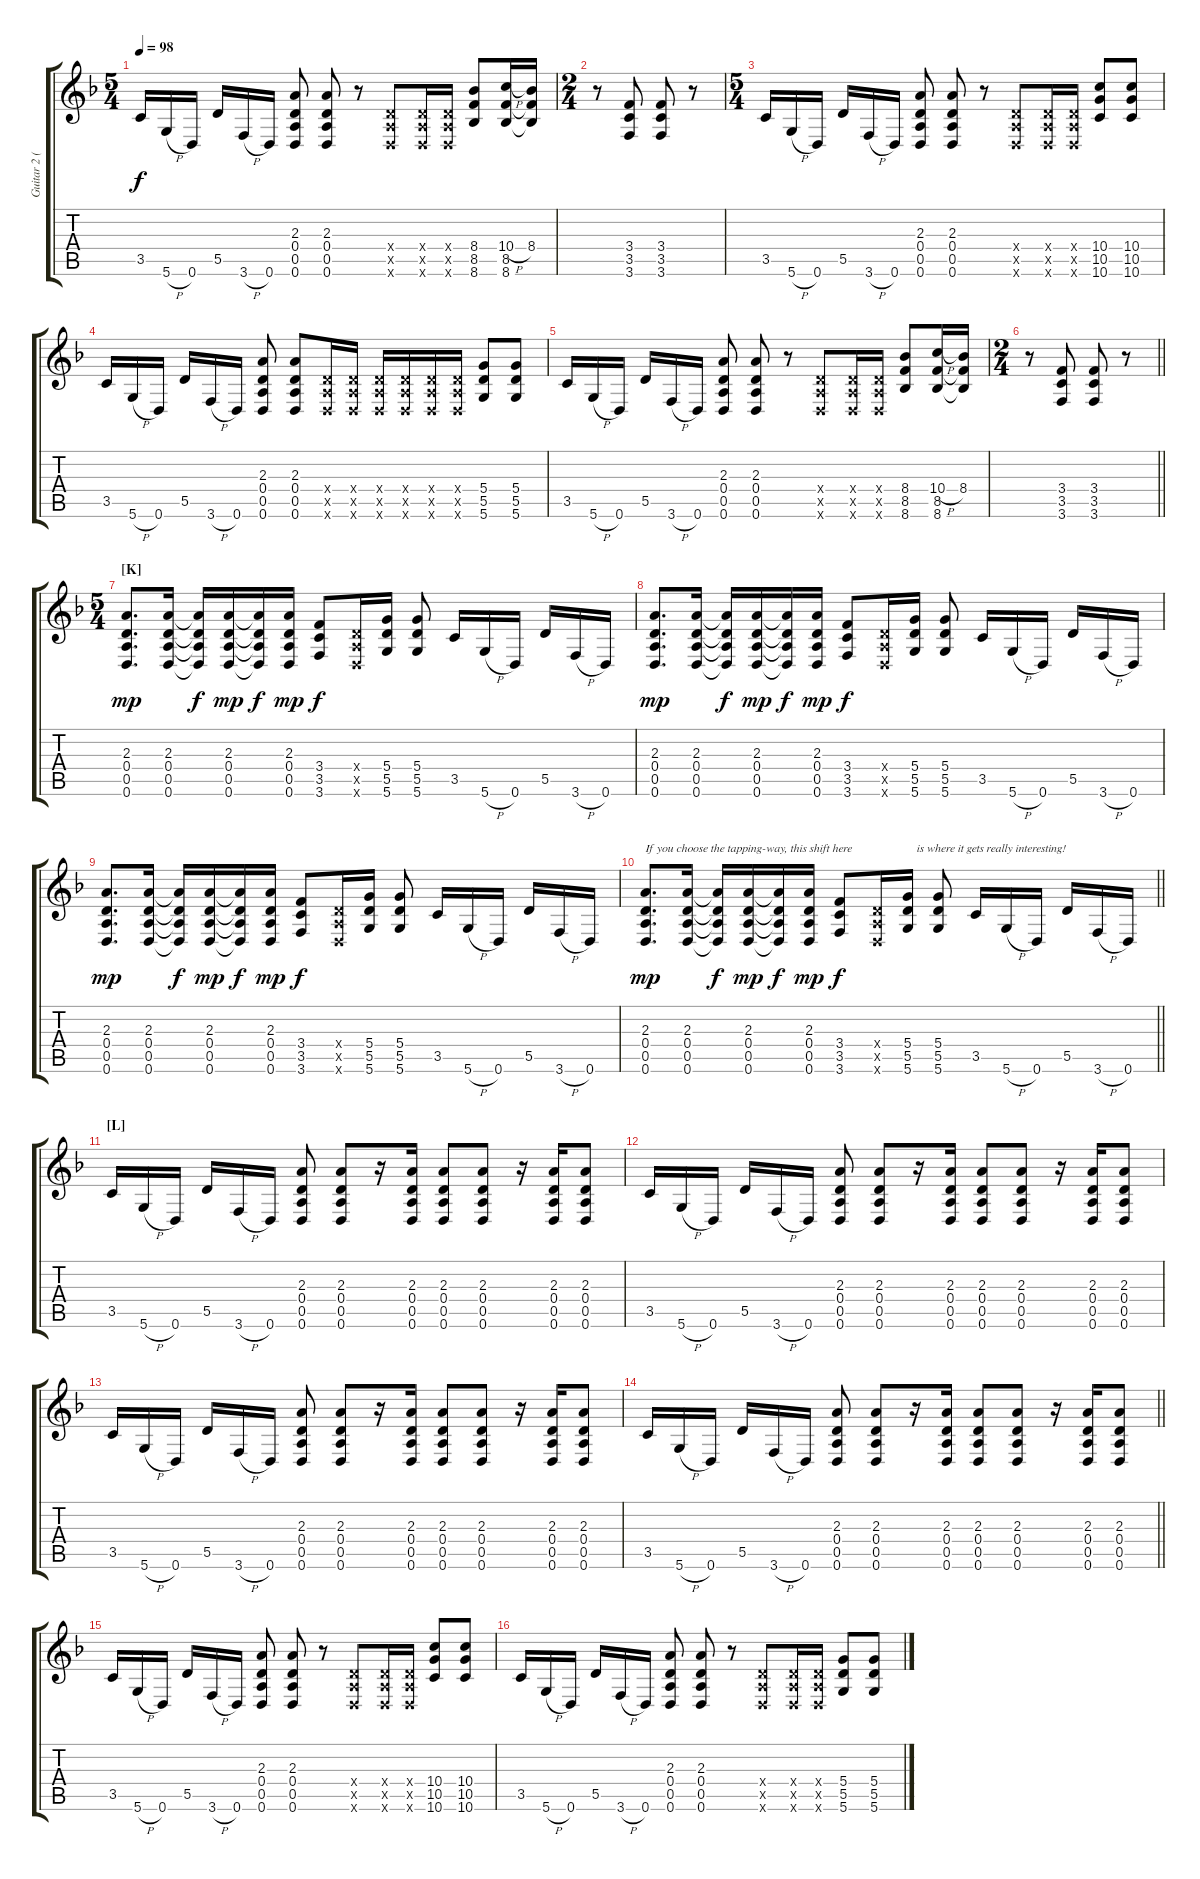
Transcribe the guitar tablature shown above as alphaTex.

\track ("Guitar 2 (right)" "Guitar 2 (") {instrument distortionguitar}
\staff {score tabs}
\tuning (E4 B3 G3 D3 A2 D2) {hide}
\ts (5 4)
\tempo 98
\clef g2
\ks dminor
3.5.16{dy f} 5.6{h}.16 0.6.16{beam split} 5.5.16{beam merge} 3.6{h}.16 0.6.16{beam split} (2.3 0.4 0.5 0.6).8{beam split} (2.3 0.4 0.5 0.6).8 r.8 (0.4{x} 0.5{x} 0.6{x}).8 (0.4{x} 0.5{x} 0.6{x}).16 (0.4{x} 0.5{x} 0.6{x}).16 (8.4 8.5 8.6).8 (10.4{h} 8.5 8.6).16 (8.4 8.5{t} 8.6{t}).16 |
\ts (2 4)
r.8 (3.4 3.5 3.6).8 (3.4 3.5 3.6).8 r.8 |
\ts (5 4)
3.5.16 5.6{h}.16 0.6.16{beam split} 5.5.16{beam merge} 3.6{h}.16 0.6.16{beam split} (2.3 0.4 0.5 0.6).8{beam split} (2.3 0.4 0.5 0.6).8 r.8 (0.4{x} 0.5{x} 0.6{x}).8 (0.4{x} 0.5{x} 0.6{x}).16 (0.4{x} 0.5{x} 0.6{x}).16 (10.4 10.5 10.6).8 (10.4 10.5 10.6).8 |
3.5.16 5.6{h}.16 0.6.16{beam split} 5.5.16{beam merge} 3.6{h}.16 0.6.16{beam split} (2.3 0.4 0.5 0.6).8{beam split} (2.3 0.4 0.5 0.6).8 (0.4{x} 0.5{x} 0.6{x}).16 (0.4{x} 0.5{x} 0.6{x}).16 (0.4{x} 0.5{x} 0.6{x}).16 (0.4{x} 0.5{x} 0.6{x}).16 (0.4{x} 0.5{x} 0.6{x}).16 (0.4{x} 0.5{x} 0.6{x}).16 (5.4 5.5 5.6).8 (5.4 5.5 5.6).8 |
3.5.16 5.6{h}.16 0.6.16{beam split} 5.5.16{beam merge} 3.6{h}.16 0.6.16{beam split} (2.3 0.4 0.5 0.6).8{beam split} (2.3 0.4 0.5 0.6).8 r.8 (0.4{x} 0.5{x} 0.6{x}).8 (0.4{x} 0.5{x} 0.6{x}).16 (0.4{x} 0.5{x} 0.6{x}).16 (8.4 8.5 8.6).8 (10.4{h} 8.5 8.6).16 (8.4 8.5{t} 8.6{t}).16 |
\ts (2 4)
\barLineRight lightlight
r.8 (3.4 3.5 3.6).8 (3.4 3.5 3.6).8 r.8 |
\ts (5 4)
\section ("" "[K]")
(2.3 0.4 0.5 0.6).8{d dy mp} (2.3 0.4 0.5 0.6).16 (2.3{t} 0.4{t} 0.5{t} 0.6{t}).16{dy f} (2.3 0.4 0.5 0.6).16{dy mp} (2.3{t} 0.4{t} 0.5{t} 0.6{t}).16{dy f} (2.3 0.4 0.5 0.6).16{dy mp} (3.4 3.5 3.6).8{dy f} (0.4{x} 0.5{x} 0.6{x}).16 (5.4 5.5 5.6).16{beam split} (5.4 5.5 5.6).8{beam split} 3.5.16 5.6{h}.16{beam merge} 0.6.16{beam split} 5.5.16{beam merge} 3.6{h}.16 0.6.16 |
(2.3 0.4 0.5 0.6).8{d dy mp} (2.3 0.4 0.5 0.6).16 (2.3{t} 0.4{t} 0.5{t} 0.6{t}).16{dy f} (2.3 0.4 0.5 0.6).16{dy mp} (2.3{t} 0.4{t} 0.5{t} 0.6{t}).16{dy f} (2.3 0.4 0.5 0.6).16{dy mp} (3.4 3.5 3.6).8{dy f} (0.4{x} 0.5{x} 0.6{x}).16 (5.4 5.5 5.6).16{beam split} (5.4 5.5 5.6).8{beam split} 3.5.16 5.6{h}.16{beam merge} 0.6.16{beam split} 5.5.16{beam merge} 3.6{h}.16 0.6.16 |
(2.3 0.4 0.5 0.6).8{d dy mp} (2.3 0.4 0.5 0.6).16 (2.3{t} 0.4{t} 0.5{t} 0.6{t}).16{dy f} (2.3 0.4 0.5 0.6).16{dy mp} (2.3{t} 0.4{t} 0.5{t} 0.6{t}).16{dy f} (2.3 0.4 0.5 0.6).16{dy mp} (3.4 3.5 3.6).8{dy f} (0.4{x} 0.5{x} 0.6{x}).16 (5.4 5.5 5.6).16{beam split} (5.4 5.5 5.6).8{beam split} 3.5.16 5.6{h}.16{beam merge} 0.6.16{beam split} 5.5.16{beam merge} 3.6{h}.16 0.6.16 |
\barLineRight lightlight
(2.3 0.4 0.5 0.6).8{d txt "If you choose the tapping-way, this shift here" dy mp} (2.3 0.4 0.5 0.6).16 (2.3{t} 0.4{t} 0.5{t} 0.6{t}).16{dy f} (2.3 0.4 0.5 0.6).16{dy mp} (2.3{t} 0.4{t} 0.5{t} 0.6{t}).16{dy f} (2.3 0.4 0.5 0.6).16{dy mp} (3.4 3.5 3.6).8{dy f} (0.4{x} 0.5{x} 0.6{x}).16 (5.4 5.5 5.6).16{txt "   is where it gets really interesting!" beam split} (5.4 5.5 5.6).8{beam split} 3.5.16 5.6{h}.16{beam merge} 0.6.16{beam split} 5.5.16{beam merge} 3.6{h}.16 0.6.16 |
\section ("" "[L]")
3.5.16 5.6{h}.16 0.6.16{beam split} 5.5.16{beam merge} 3.6{h}.16 0.6.16{beam split} (2.3 0.4 0.5 0.6).8{beam split} (2.3 0.4 0.5 0.6).8 r.16 (2.3 0.4 0.5 0.6).16{beam split} (2.3 0.4 0.5 0.6).8 (2.3 0.4 0.5 0.6).8 r.16 (2.3 0.4 0.5 0.6).16 (2.3 0.4 0.5 0.6).8 |
3.5.16 5.6{h}.16 0.6.16{beam split} 5.5.16{beam merge} 3.6{h}.16 0.6.16{beam split} (2.3 0.4 0.5 0.6).8{beam split} (2.3 0.4 0.5 0.6).8 r.16 (2.3 0.4 0.5 0.6).16{beam split} (2.3 0.4 0.5 0.6).8 (2.3 0.4 0.5 0.6).8 r.16 (2.3 0.4 0.5 0.6).16 (2.3 0.4 0.5 0.6).8 |
3.5.16 5.6{h}.16 0.6.16{beam split} 5.5.16{beam merge} 3.6{h}.16 0.6.16{beam split} (2.3 0.4 0.5 0.6).8{beam split} (2.3 0.4 0.5 0.6).8 r.16 (2.3 0.4 0.5 0.6).16{beam split} (2.3 0.4 0.5 0.6).8 (2.3 0.4 0.5 0.6).8 r.16 (2.3 0.4 0.5 0.6).16 (2.3 0.4 0.5 0.6).8 |
\barLineRight lightlight
3.5.16 5.6{h}.16 0.6.16{beam split} 5.5.16{beam merge} 3.6{h}.16 0.6.16{beam split} (2.3 0.4 0.5 0.6).8{beam split} (2.3 0.4 0.5 0.6).8 r.16 (2.3 0.4 0.5 0.6).16{beam split} (2.3 0.4 0.5 0.6).8 (2.3 0.4 0.5 0.6).8 r.16 (2.3 0.4 0.5 0.6).16 (2.3 0.4 0.5 0.6).8 |
3.5.16 5.6{h}.16 0.6.16{beam split} 5.5.16{beam merge} 3.6{h}.16 0.6.16{beam split} (2.3 0.4 0.5 0.6).8{beam split} (2.3 0.4 0.5 0.6).8 r.8 (0.4{x} 0.5{x} 0.6{x}).8 (0.4{x} 0.5{x} 0.6{x}).16 (0.4{x} 0.5{x} 0.6{x}).16 (10.4 10.5 10.6).8 (10.4 10.5 10.6).8 |
3.5.16 5.6{h}.16 0.6.16{beam split} 5.5.16{beam merge} 3.6{h}.16 0.6.16{beam split} (2.3 0.4 0.5 0.6).8{beam split} (2.3 0.4 0.5 0.6).8 r.8 (0.4{x} 0.5{x} 0.6{x}).8 (0.4{x} 0.5{x} 0.6{x}).16 (0.4{x} 0.5{x} 0.6{x}).16 (5.4 5.5 5.6).8 (5.4 5.5 5.6).8
